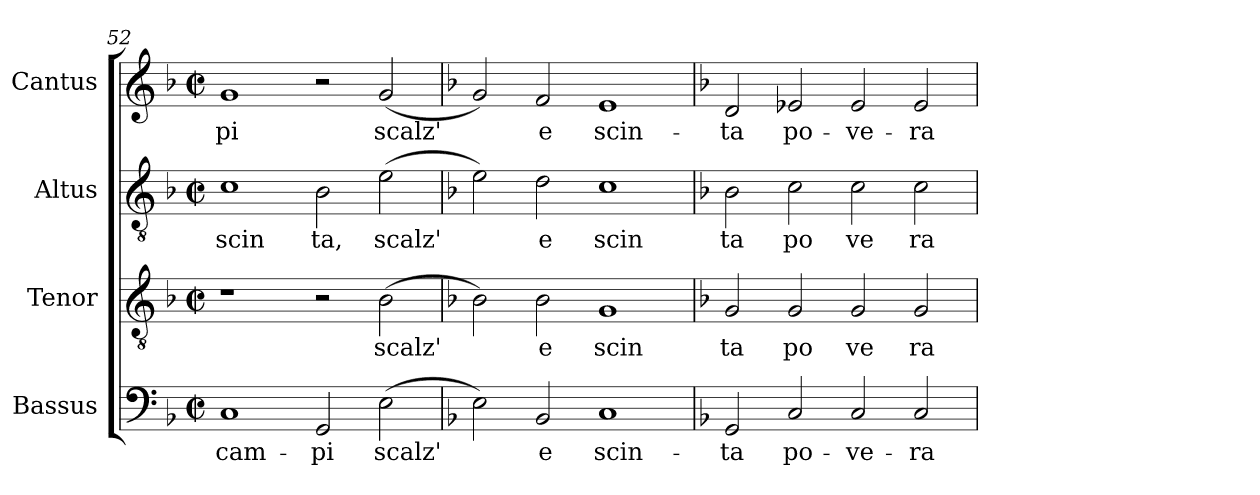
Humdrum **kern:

**kern	**text	**kern	**text	**kern	**text	**kern	**text
*part4	*part4	*part3	*part3	*part2	*part2	*part1	*part1
*staff4	*staff4	*staff3	*staff3	*staff2	*staff2	*staff1	*staff1
*I"Bassus	*	*I"Tenor	*	*I"Altus	*	*I"Cantus	*
*clefF4	*	*clefGv2	*	*clefGv2	*	*clefG2	*
*k[b-]	*	*k[b-]	*	*k[b-]	*	*k[b-]	*
*F:	*	*F:	*	*F:	*	*F:	*
*M2/2	*	*M2/2	*	*M2/2	*	*M2/2	*
*met(c|)	*	*met(c|)	*	*met(c|)	*	*met(c|)	*
=52	=52	=52	=52	=52	=52	=52	=52
!	!LO:LY:b:cj	!	!	!	!LO:LY:b:cj	!	!LO:LY:b:cj
1C	cam-	1r	.	1c	scin	1g	-pi
!	!LO:LY:b:cj	!	!	!	!LO:LY:b:cj	!	!
2GG/	-pi	2r	.	2B-\	ta,	2r	.
!	!LO:LY:b	!	!LO:LY:b	!	!LO:LY:b	!	!LO:LY:b
(>2E\	scalz'	(>2B-\	scalz'	(>2e\	scalz'	(<2g/	scalz'
=53	=53	=53	=53	=53	=53	=53	=53
*k[b-]	*	*	*	*k[b-]	*	*	*
*F:	*	*	*	*F:	*	*	*
2E\)	.	2B-\)	.	2e\)	.	2g/)	.
!	!LO:LY:b:cj	!	!LO:LY:b:cj	!	!LO:LY:b:cj	!	!LO:LY:b:cj
2BB-/	e	2B-\	e	2d\	e	2f/	e
!	!LO:LY:b:cj	!	!LO:LY:b:cj	!	!LO:LY:b:cj	!	!LO:LY:b:cj
1C	scin-	1G	scin	1c	scin	1e	scin-
=54	=54	=54	=54	=54	=54	=54	=54
*	*	*	*	*	*	*k[b-]	*
*	*	*	*	*	*	*F:	*
!	!LO:LY:b:cj	!	!LO:LY:b:cj	!	!LO:LY:b:cj	!	!LO:LY:b:cj
2GG/	-ta	2G/	ta	2B-\	ta	2d/	-ta
!	!LO:LY:b:cj	!	!LO:LY:b:cj	!	!LO:LY:b:cj	!	!LO:LY:b:cj
2C/	po-	2G/	po	2c\	po	2e-/	po-
!	!LO:LY:b:cj	!	!LO:LY:b:cj	!	!LO:LY:b:cj	!	!LO:LY:b:cj
2C/	-ve-	2G/	ve	2c\	ve	2e-/	-ve-
!	!LO:LY:b:cj	!	!LO:LY:b:cj	!	!LO:LY:b:cj	!	!LO:LY:b:cj
2C/	-ra	2G/	ra	2c\	ra	2e-/	-ra
=	=	=	=	=	=	=	=
*-	*-	*-	*-	*-	*-	*-	*-
